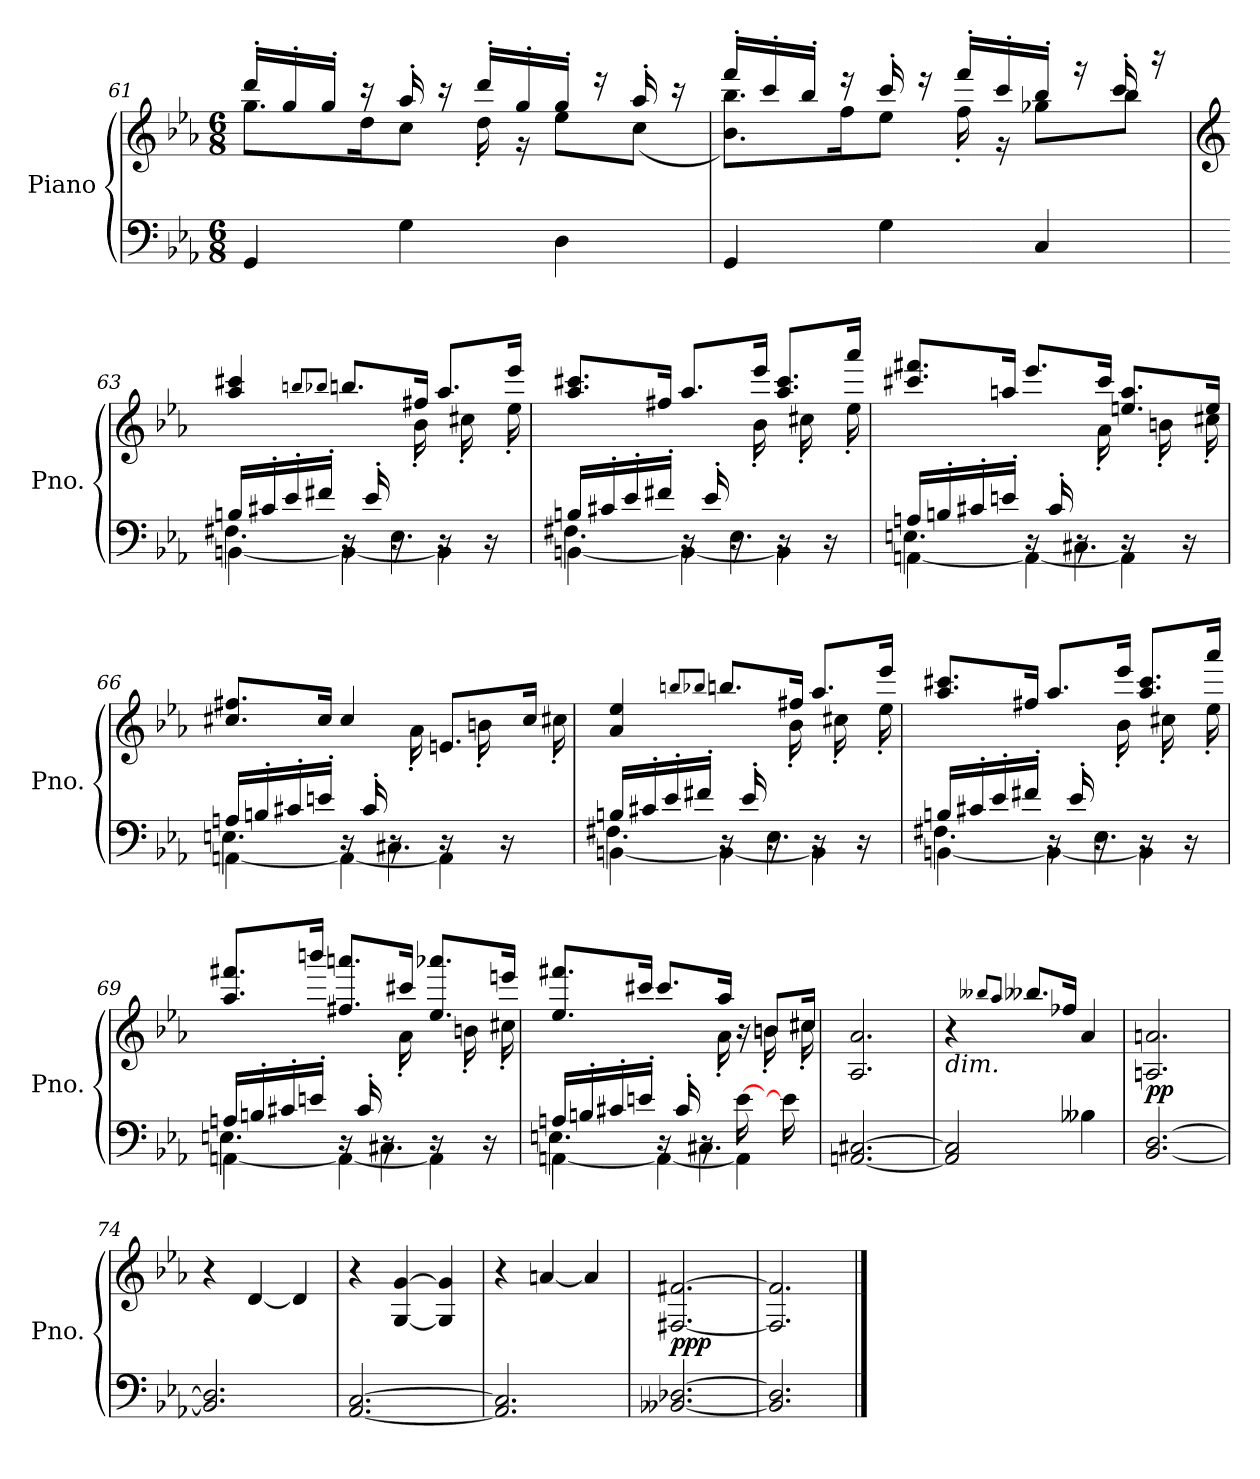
**kern	**kern	**dynam
*part1	*part1	*part1
*staff2	*staff1	*staff1/2
*I"Piano	*	*
*I'Pno.	*	*
!!LO:LB:g=z
*clefF4	*clefG2	*
*k[b-e-a-]	*k[b-e-a-]	*
*M6/8	*M6/8	*
=61	=61	=61
*	*^	*
4GG/	16ddd'/LL	8.gg\L	.
.	16gg'/	.	.
.	16gg'/JJ	.	.
.	16r	16dd\K	.
4G\	16aa-'/	8cc\J	.
.	16r	.	.
.	16ddd'/LL	16dd'\	.
.	16gg'/	16r	.
4D\	16gg'/JJ	8ee-\L	.
.	16r	.	.
.	16aa-'/	(<8cc\J	.
.	16r	.	.
=62	=62	=62	=62
4GG/	16fff'/LL	8.b-\ 8.bb-\L)	.
.	16ccc'/	.	.
.	16bb-'/JJ	.	.
.	16r	16ff\K	.
4G\	16ccc'/	8ee-\J	.
.	16r	.	.
.	16fff'/LL	16ff'\	.
.	16ccc'/	16r	.
4C/	16bb-'/JJ	8gg-X\L	.
.	16r	.	.
.	16ccc'/	8bb-\J	.
.	16r	.	.
!!LO:LB:g=z	!!
=63	=63	=63	=63
*	*clefG2	*	*
*^	*	*	*
*	*^	*	*	*
16Bn/LL	[4BBn\	4.F#X\	4aa-/ 4ccc#X/	4..ryy	.
16c#X'/	.	.	.	.	.
16e-'/	.	.	.	.	.
16f#X'/JJ	.	.	.	.	.
.	.	.	8qbbn/L	.	.
.	.	.	8qbb-X/J	.	.
16r	4BB\_	.	8.bbn/L	.	.
16e-'/	.	.	.	.	.
16r	.	4.E-\	.	.	.
16ryy	.	.	16ff#X/Jk	16b-'\	.
16r	4BB\]	.	8.aa-/L	16ryy	.
16ryy	.	.	.	16cc#X'\	.
16r	.	.	.	16ryy	.
16ryy	.	.	16eee-/Jk	16ee-'\	.
=64	=64	=64	=64	=64	=64
16Bn/LL	[4BBn\	4.F#X\	8.aa-/ 8.ccc#X/L	4..ryy	.
16c#X'/	.	.	.	.	.
16e-'/	.	.	.	.	.
16f#X'/JJ	.	.	16ff#X/Jk	.	.
16r	4BB\_	.	8.aa-/L	.	.
16e-'/	.	.	.	.	.
16r	.	4.E-\	.	.	.
16ryy	.	.	16eee-/Jk	16b-'\	.
16r	4BB\]	.	8.aa-/ 8.ccc#/L	16ryy	.
16ryy	.	.	.	16cc#X'\	.
16r	.	.	.	16ryy	.
16ryy	.	.	16aaa-/Jk	16ee-'\	.
=65	=65	=65	=65	=65	=65
16An/LL	[4AAn\	4.En\	8.ccc#X/ 8.fff#X/L	4..ryy	.
16Bn'/	.	.	.	.	.
16c#X'/	.	.	.	.	.
16en'/JJ	.	.	16aan/Jk	.	.
16r	4AA\_	.	8.eee-/L	.	.
16c#'/	.	.	.	.	.
16r	.	4.C#X\	.	.	.
16ryy	.	.	16ccc#/Jk	16a-'\	.
16r	4AA\]	.	8.een/ 8.aa/L	16ryy	.
16ryy	.	.	.	16bn'\	.
16r	.	.	.	16ryy	.
16ryy	.	.	16ee/Jk	16cc#X'\	.
!!LO:LB:g=z	!!
=66	=66	=66	=66	=66	=66
16An/LL	[4AAn\	4.En\	8.cc#X/ 8.ff#X/L	4..ryy	.
16Bn'/	.	.	.	.	.
16c#X'/	.	.	.	.	.
16en'/JJ	.	.	16cc#/Jk	.	.
16r	4AA\_	.	4cc#/	.	.
16c#'/	.	.	.	.	.
16r	.	4.C#X\	.	.	.
16ryy	.	.	.	16a-'\	.
16r	4AA\]	.	8.en/L	16ryy	.
16ryy	.	.	.	16bn'\	.
16r	.	.	.	16ryy	.
16ryy	.	.	16cc#/Jk	16cc#X'\	.
=67	=67	=67	=67	=67	=67
16Bn/LL	[4BBn\	4.F#X\	4a-/ 4ee-/	4..ryy	.
16c#X'/	.	.	.	.	.
16e-'/	.	.	.	.	.
16f#X'/JJ	.	.	.	.	.
.	.	.	8qbbn/L	.	.
.	.	.	8qbb-X/J	.	.
16r	4BB\_	.	8.bbn/L	.	.
16e-'/	.	.	.	.	.
16r	.	4.E-\	.	.	.
16ryy	.	.	16ff#X/Jk	16b-'\	.
16r	4BB\]	.	8.aa-/L	16ryy	.
16ryy	.	.	.	16cc#X'\	.
16r	.	.	.	16ryy	.
16ryy	.	.	16eee-/Jk	16ee-'\	.
=68	=68	=68	=68	=68	=68
16Bn/LL	[4BBn\	4.F#X\	8.aa-/ 8.ccc#X/L	4..ryy	.
16c#X'/	.	.	.	.	.
16e-'/	.	.	.	.	.
16f#X'/JJ	.	.	16ff#X/Jk	.	.
16r	4BB\_	.	8.aa-/L	.	.
16e-'/	.	.	.	.	.
16r	.	4.E-\	.	.	.
16ryy	.	.	16eee-/Jk	16b-'\	.
16r	4BB\]	.	8.aa-/ 8.ccc#/L	16ryy	.
16ryy	.	.	.	16cc#X'\	.
16r	.	.	.	16ryy	.
16ryy	.	.	16aaa-/Jk	16ee-'\	.
!!LO:LB:g=z	!!
=69	=69	=69	=69	=69	=69
16An/LL	[4AAn\	4.En\	8.aa-/ 8.fff#X/L	4..ryy	.
16Bn'/	.	.	.	.	.
16c#X'/	.	.	.	.	.
16en'/JJ	.	.	16bbbn/Jk	.	.
16r	4AA\_	.	8.ff#X/ 8.aaan/L	.	.
16c#'/	.	.	.	.	.
16r	.	4.C#X\	.	.	.
16ryy	.	.	16ccc#X/Jk	16a-'\	.
16r	4AA\]	.	8.ee-/ 8.aaa-X/L	16ryy	.
16ryy	.	.	.	16bn'\	.
16r	.	.	.	16ryy	.
16ryy	.	.	16eeen/Jk	16cc#X'\	.
=70	=70	=70	=70	=70	=70
16An/LL	[4AAn\	4.En\	8.ee-/ 8.fff#X/L	4..ryy	.
16Bn'/	.	.	.	.	.
16c#X'/	.	.	.	.	.
16en'/JJ	.	.	16ccc#X/Jk	.	.
16r	4AA\_	.	8.ccc#/L	.	.
16c#'/	.	.	.	.	.
16r	.	4.C#X\	.	.	.
16ryy	.	.	16aa-/Jk	16a-'\	.
[16e\	4AA\]	.	16r	16ryy	.
16ryy	.	.	8bn/L	16bn'\	.
16e\]	.	.	.	16ryy	.
16ryy	.	.	16cc#X/Jk	16cc#X'\	.
*v	*v	*v	*	*	*
*	*v	*v	*
!!LO:PB:g=z
=71	=71	=71
[2.AAn/ [2.C#X/	2.A-/ 2.a-/	.
=72	=72	=72
!	!LO:TX:b:i:t=dim.	!
2AA/] 2C#/]	4r	.
.	8qbb--X/L	.
.	8qaa-/J	.
.	8.bb--/L	.
.	16ff-X/Jk	.
4B--X\	4a-/	.
!!LO:LB:g=z
=73	=73	=73
!	!	!LO:DY:a=2
[2.BB-/ [2.D/	2.An/ 2.an/	pp
=74	=74	=74
2.BB-/] 2.D/]	4r	.
.	[4d/	.
.	4d/]	.
!!LO:LB:g=z
=75	=75	=75
[2.AA-/ [2.C/	4r	.
.	[4G/ [4g/	.
.	4G/] 4g/]	.
=76	=76	=76
2.AA-/] 2.C/]	4r	.
.	[4an/	.
.	4a/]	.
!!LO:LB:g=z
=77	=77	=77
!	!	!LO:DY:b
[2.BB--X/ [2.D-X/	[2.F#X/ [2.f#X/	ppp
=78	=78	=78
2.BB--/] 2.D-/]	2.F#/] 2.f#/]	.
==	==	==
*-	*-	*-
